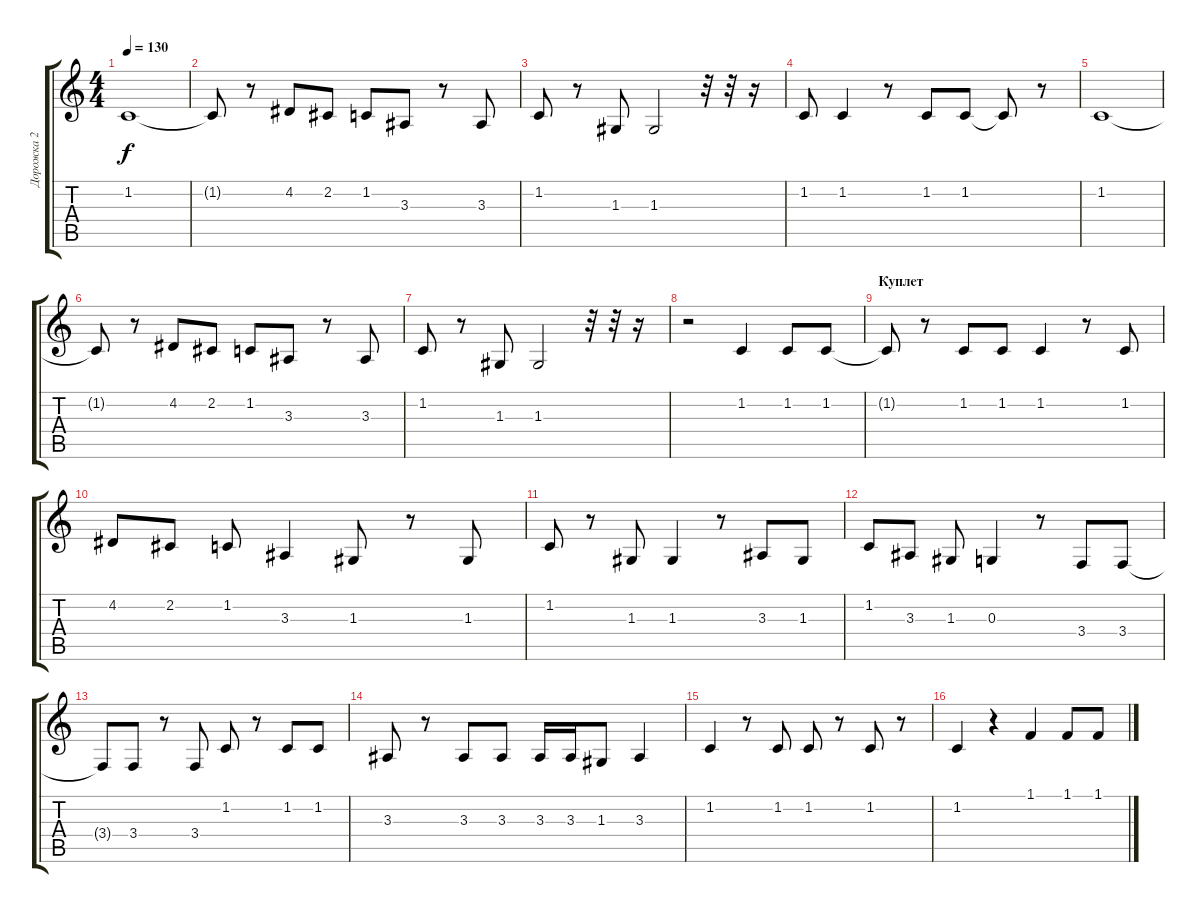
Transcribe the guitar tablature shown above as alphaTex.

\track ("Дорожка 2" "Дорожка 2") {instrument altosax}
\staff {score tabs}
\tuning (E4 B3 G3 D3 A2 E2) {hide}
\ts (4 4)
\tempo 130
\clef g2
\ks c
1.2.1{dy f} |
1.2{t}.8 r.8 4.2.8 2.2.8 1.2.8 3.3.8 r.8 3.3.8 |
1.2.8 r.8 1.3.8 1.3.2 r.32 r.32 r.16 |
1.2.8 1.2.4 r.8 1.2.8 1.2.8 1.2{t}.8 r.8 |
1.2.1 |
1.2{t}.8 r.8 4.2.8 2.2.8 1.2.8 3.3.8 r.8 3.3.8 |
1.2.8 r.8 1.3.8 1.3.2 r.32 r.32 r.16 |
r.2 1.2.4 1.2.8 1.2.8 |
\section ("" "Куплет")
1.2{t}.8 r.8 1.2.8 1.2.8 1.2.4 r.8 1.2.8 |
4.2.8 2.2.8 1.2.8 3.3.4 1.3.8 r.8 1.3.8 |
1.2.8 r.8 1.3.8 1.3.4 r.8 3.3.8 1.3.8 |
1.2.8 3.3.8 1.3.8 0.3.4 r.8 3.4.8 3.4.8 |
3.4{t}.8 3.4.8 r.8 3.4.8 1.2.8 r.8 1.2.8 1.2.8 |
3.3.8 r.8 3.3.8 3.3.8 3.3.16 3.3.16 1.3.8 3.3.4 |
1.2.4 r.8 1.2.8 1.2.8 r.8 1.2.8 r.8 |
1.2.4 r.4 1.1.4 1.1.8 1.1.8
